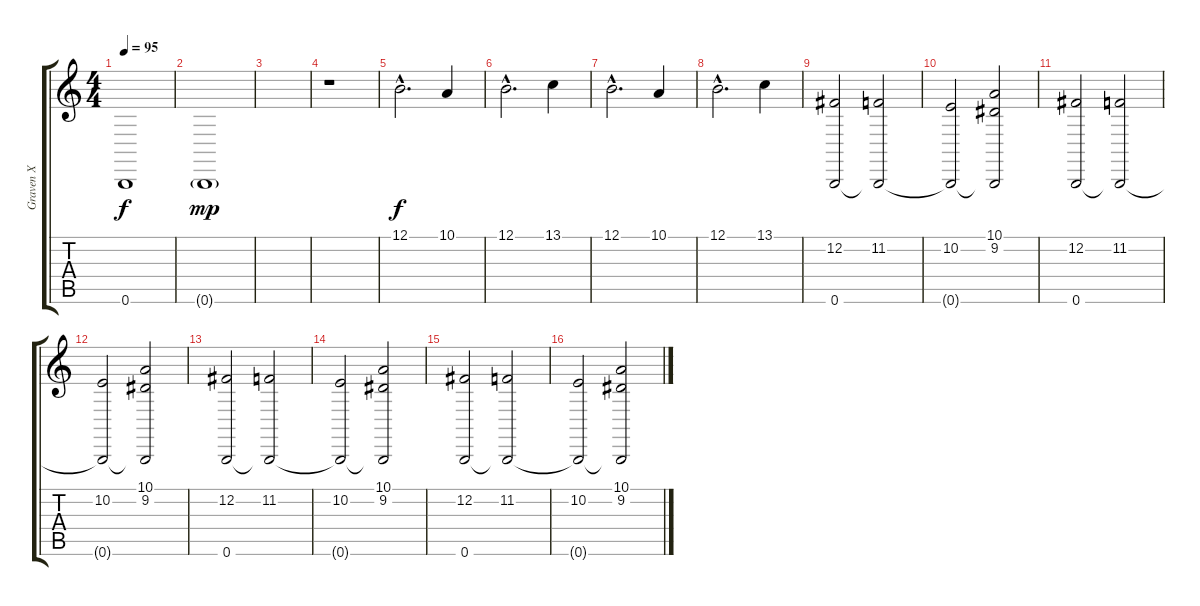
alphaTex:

\track ("Graven X" "Graven X") {instrument stringensemble1}
\staff {score tabs}
\tuning (B3 Gb3 D3 A2 E2 B1) {hide}
\ts (4 4)
\tempo 95
\clef g2
\ks c
0.6.1{dy f} |
0.6{g}.1{dy mp} |
|
r.1 |
12.1{hac}.2{d dy f volume 6} 10.1.4 |
12.1{hac}.2{d} 13.1.4 |
12.1{hac}.2{d} 10.1.4 |
12.1{hac}.2{d} 13.1.4 |
(12.2 0.6).2{volume 16} (11.2 0.6{t}).2 |
(10.2 0.6{t}).2 (10.1 9.2 0.6{t}).2 |
(12.2 0.6).2 (11.2 0.6{t}).2 |
(10.2 0.6{t}).2 (10.1 9.2 0.6{t}).2 |
(12.2 0.6).2 (11.2 0.6{t}).2 |
(10.2 0.6{t}).2 (10.1 9.2 0.6{t}).2 |
(12.2 0.6).2 (11.2 0.6{t}).2 |
(10.2 0.6{t}).2 (10.1 9.2 0.6{t}).2
